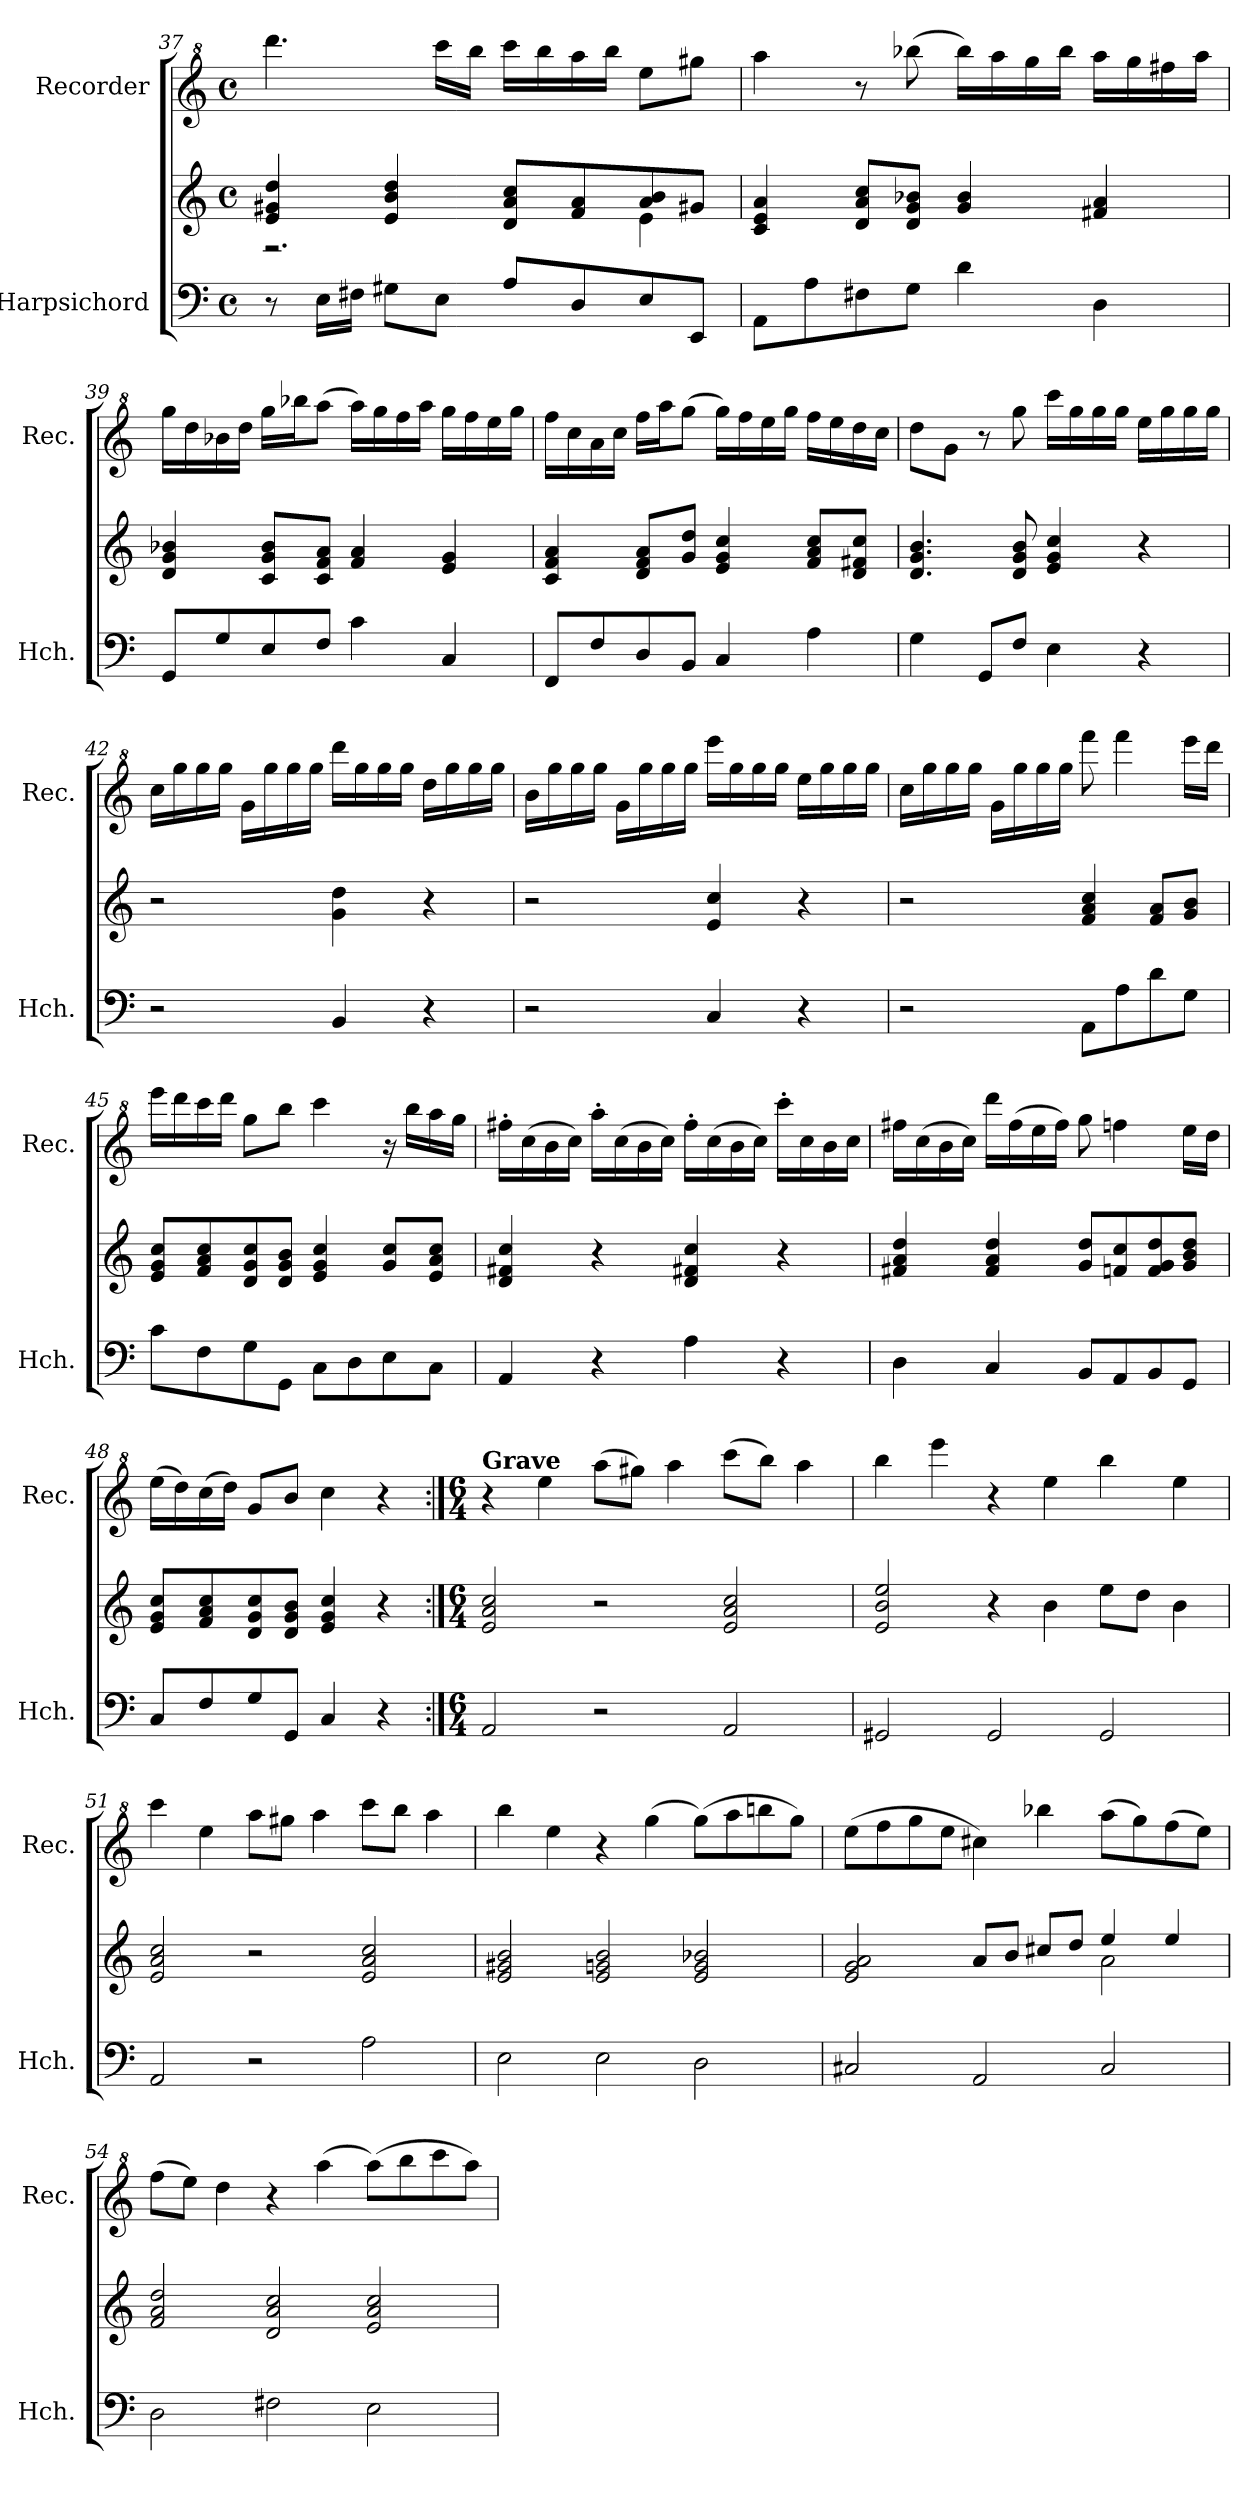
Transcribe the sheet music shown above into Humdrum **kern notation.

**kern	**kern	**kern
*part2	*part2	*part1
*staff3	*staff2	*staff1
*I"Harpsichord	*	*I"Recorder
*I'Hch.	*	*I'Rec.
!!LO:LB:g=z
*clefF4	*clefG2	*clefG^2
*k[]	*k[]	*k[]
*M4/4	*M4/4	*M4/4
*met(c)	*met(c)	*met(c)
=37	=37	=37
*	*^	*
8r	4e/ 4g#X/ 4dd/	2.r	4.dddd\
16E\LL	.	.	.
16F#X\JJ	.	.	.
8G#X\L	4e/ 4b/ 4dd/	.	.
8E\J	.	.	16cccc\LL
.	.	.	16bbb\JJ
8A/L	8d/ 8a/ 8cc/L	.	16cccc\LL
.	.	.	16bbb\
8D/	8f/ 8a/	.	16aaa\
.	.	.	16bbb\JJ
8E/	8a/ 8b/	4e\	8eee\L
8EE/J	8g#X/J	.	8ggg#X\J
*	*v	*v	*
=38	=38	=38
8AA\L	4c/ 4e/ 4a/	4aaa\
8A\	.	.
8F#X\	8d/ 8a/ 8cc/L	8r
8G\J	8d/ 8g/ 8b-X/J	(8bbb-X\
4d\	4g/ 4b-/	16bbb-\LL)
.	.	16aaa\
.	.	16ggg\
.	.	16bbb-\JJ
4D\	4f#X/ 4a/	16aaa\LL
.	.	16ggg\
.	.	16fff#X\
.	.	16aaa\JJ
!!LO:PB:g=z
=39	=39	=39
8GG/L	4d/ 4g/ 4b-X/	16ggg\LL
.	.	16ddd\
8G/	.	16bb-X\
.	.	16ddd\JJ
8E/	8c/ 8g/ 8b-/L	16ggg\LL
.	.	16bbb-X\J
8F/J	8c/ 8f/ 8a/J	(8aaa\J
4c\	4f/ 4a/	16aaa\LL)
.	.	16ggg\
.	.	16fff\
.	.	16aaa\JJ
4C/	4e/ 4g/	16ggg\LL
.	.	16fff\
.	.	16eee\
.	.	16ggg\JJ
=40	=40	=40
8FF/L	4c/ 4f/ 4a/	16fff\LL
.	.	16ccc\
8F/	.	16aa\
.	.	16ccc\JJ
8D/	8d/ 8f/ 8a/L	16fff\LL
.	.	16aaa\J
8BB/J	8g/ 8dd/J	(8ggg\J
4C/	4e/ 4g/ 4cc/	16ggg\LL)
.	.	16fff\
.	.	16eee\
.	.	16ggg\JJ
4A\	8f/ 8a/ 8cc/L	16fff\LL
.	.	16eee\
.	8d/ 8f#X/ 8cc/J	16ddd\
.	.	16ccc\JJ
!!LO:LB:g=z
=41	=41	=41
4G\	4.d/ 4.g/ 4.b/	8ddd\L
.	.	8gg\J
8GG/L	.	8r
8F/J	8d/ 8g/ 8b/	8ggg\
4E\	4e/ 4g/ 4cc/	16cccc\LL
.	.	16ggg\
.	.	16ggg\
.	.	16ggg\JJ
4r	4r	16eee\LL
.	.	16ggg\
.	.	16ggg\
.	.	16ggg\JJ
=42	=42	=42
2r	2r	16ccc\LL
.	.	16ggg\
.	.	16ggg\
.	.	16ggg\JJ
.	.	16gg\LL
.	.	16ggg\
.	.	16ggg\
.	.	16ggg\JJ
4BB/	4g\ 4dd\	16dddd\LL
.	.	16ggg\
.	.	16ggg\
.	.	16ggg\JJ
4r	4r	16ddd\LL
.	.	16ggg\
.	.	16ggg\
.	.	16ggg\JJ
=43	=43	=43
2r	2r	16bb\LL
.	.	16ggg\
.	.	16ggg\
.	.	16ggg\JJ
.	.	16gg\LL
.	.	16ggg\
.	.	16ggg\
.	.	16ggg\JJ
4C/	4e/ 4cc/	16eeee\LL
.	.	16ggg\
.	.	16ggg\
.	.	16ggg\JJ
4r	4r	16eee\LL
.	.	16ggg\
.	.	16ggg\
.	.	16ggg\JJ
!!LO:LB:g=z
=44	=44	=44
2r	2r	16ccc\LL
.	.	16ggg\
.	.	16ggg\
.	.	16ggg\JJ
.	.	16gg\LL
.	.	16ggg\
.	.	16ggg\
.	.	16ggg\JJ
8AA\L	4f/ 4a/ 4cc/	8ffff\
8A\	.	4ffff\
8d\	8f/ 8a/L	.
8G\J	8g/ 8b/J	16eeee\LL
.	.	16dddd\JJ
=45	=45	=45
8c\L	8e/ 8g/ 8cc/L	16eeee\LL
.	.	16dddd\
8F\	8f/ 8a/ 8cc/	16cccc\
.	.	16dddd\JJ
8G\	8d/ 8g/ 8cc/	8ggg\L
8GG\J	8d/ 8g/ 8b/J	8bbb\J
8C\L	4e/ 4g/ 4cc/	4cccc\
8D\	.	.
8E\	8g/ 8cc/L	16r
.	.	16bbb\LL
8C\J	8e/ 8a/ 8cc/J	16aaa\
.	.	16ggg\JJ
=46	=46	=46
4AA/	4d/ 4f#X/ 4cc/	16fff#X'\LL
.	.	(16ccc\
.	.	16bb\
.	.	16ccc\JJ)
4r	4r	16aaa'\LL
.	.	(16ccc\
.	.	16bb\
.	.	16ccc\JJ)
4A\	4d/ 4f#X/ 4cc/	16fff#'\LL
.	.	(16ccc\
.	.	16bb\
.	.	16ccc\JJ)
4r	4r	16cccc'\LL
.	.	16ccc\
.	.	16bb\
.	.	16ccc\JJ
!!LO:LB:g=z
=47	=47	=47
4D\	4f#X/ 4a/ 4dd/	16fff#X\LL
.	.	(16ccc\
.	.	16bb\
.	.	16ccc\JJ)
4C/	4f#/ 4a/ 4dd/	16dddd\LL
.	.	(16fff#\
.	.	16eee\
.	.	16fff#\JJ)
8BB/L	8g/ 8dd/L	8ggg\
8AA/	8fn/ 8cc/	4fffn\
8BB/	8f/ 8g/ 8dd/	.
8GG/J	8g/ 8b/ 8dd/J	16eee\LL
.	.	16ddd\JJ
=48	=48	=48
8C/L	8e/ 8g/ 8cc/L	(16eee\LL
.	.	16ddd\)
8F/	8f/ 8a/ 8cc/	(16ccc\
.	.	16ddd\JJ)
8G/	8d/ 8g/ 8cc/	8gg/L
8GG/J	8d/ 8g/ 8b/J	8bb/J
4C/	4e/ 4g/ 4cc/	4ccc\
4r	4r	4r
!!LO:PB:g=z
=49:|!	=49:|!	=49:|!
*M6/4	*M6/4	*M6/4
*	*	*MM80
!	!	!LO:TX:a:B:t=Grave
2AA/	2e/ 2a/ 2cc/	4r
.	.	4eee\
2r	2r	(8aaa\L
.	.	8ggg#X\J)
.	.	4aaa\
2AA/	2e/ 2a/ 2cc/	(8cccc\L
.	.	8bbb\J)
.	.	4aaa\
=50	=50	=50
2GG#X/	2e/ 2b/ 2ee/	4bbb\
.	.	4eeee\
2GG#/	4r	4r
.	4b\	4eee\
2GG#/	8ee\L	4bbb\
.	8dd\J	.
.	4b\	4eee\
=51	=51	=51
2AA/	2e/ 2a/ 2cc/	4cccc\
.	.	4eee\
2r	2r	8aaa\L
.	.	8ggg#X\J
.	.	4aaa\
2A\	2e/ 2a/ 2cc/	8cccc\L
.	.	8bbb\J
.	.	4aaa\
=52	=52	=52
2E\	2e/ 2g#X/ 2b/	4bbb\
.	.	4eee\
2E\	2e/ 2gn/ 2b/	4r
.	.	(4ggg\
2D\	2e/ 2g/ 2b-X/	(8ggg\L)
.	.	8aaa\
.	.	8bbbn\
.	.	8ggg\J)
!!LO:LB:g=z
=53	=53	=53
*	*^	*
2C#X/	2e/ 2g/ 2a/	1ryy	(8eee\L
.	.	.	8fff\
.	.	.	8ggg\
.	.	.	8eee\J
2AA/	8a/L	.	4ccc#X\)
.	8b/J	.	.
.	8cc#X/L	.	4bbb-X\
.	8dd/J	.	.
2C#/	4ee/	2a\	(8aaa\L
.	.	.	8ggg\)
.	4ee/	.	(8fff\
.	.	.	8eee\J)
*	*v	*v	*
=54	=54	=54
2D\	2f/ 2a/ 2dd/	(8fff\L
.	.	8eee\J)
.	.	4ddd\
2F#X\	2d/ 2a/ 2cc/	4r
.	.	(4aaa\
2E\	2e/ 2a/ 2cc/	(8aaa\L)
.	.	8bbb\
.	.	8cccc\
.	.	8aaa\J)
=	=	=
*-	*-	*-
